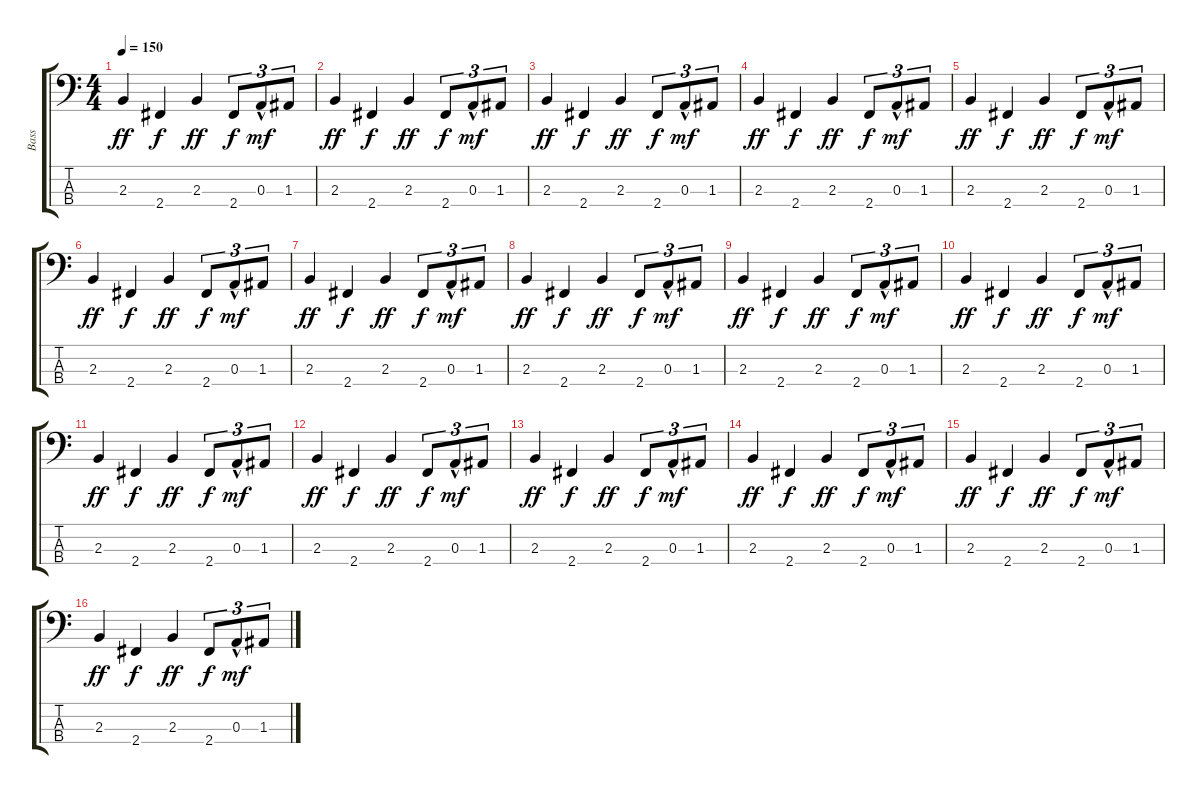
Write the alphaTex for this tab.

\track ("Bass" "Bass") {instrument electricbassfinger}
\staff {score tabs}
\tuning (G2 D2 A1 E1) {hide}
\ts (4 4)
\tempo 150
\clef f4
\ks c
2.3.4{dy ff} 2.4.4{dy f} 2.3.4{dy ff} 2.4.8{tu (3 2) dy f} 0.3{hac}.8{tu (3 2) dy mf} 1.3.8{tu (3 2)} |
2.3.4{dy ff} 2.4.4{dy f} 2.3.4{dy ff} 2.4.8{tu (3 2) dy f} 0.3{hac}.8{tu (3 2) dy mf} 1.3.8{tu (3 2)} |
2.3.4{dy ff} 2.4.4{dy f} 2.3.4{dy ff} 2.4.8{tu (3 2) dy f} 0.3{hac}.8{tu (3 2) dy mf} 1.3.8{tu (3 2)} |
2.3.4{dy ff} 2.4.4{dy f} 2.3.4{dy ff} 2.4.8{tu (3 2) dy f} 0.3{hac}.8{tu (3 2) dy mf} 1.3.8{tu (3 2)} |
2.3.4{dy ff} 2.4.4{dy f} 2.3.4{dy ff} 2.4.8{tu (3 2) dy f} 0.3{hac}.8{tu (3 2) dy mf} 1.3.8{tu (3 2)} |
2.3.4{dy ff} 2.4.4{dy f} 2.3.4{dy ff} 2.4.8{tu (3 2) dy f} 0.3{hac}.8{tu (3 2) dy mf} 1.3.8{tu (3 2)} |
2.3.4{dy ff} 2.4.4{dy f} 2.3.4{dy ff} 2.4.8{tu (3 2) dy f} 0.3{hac}.8{tu (3 2) dy mf} 1.3.8{tu (3 2)} |
2.3.4{dy ff} 2.4.4{dy f} 2.3.4{dy ff} 2.4.8{tu (3 2) dy f} 0.3{hac}.8{tu (3 2) dy mf} 1.3.8{tu (3 2)} |
2.3.4{dy ff} 2.4.4{dy f} 2.3.4{dy ff} 2.4.8{tu (3 2) dy f} 0.3{hac}.8{tu (3 2) dy mf} 1.3.8{tu (3 2)} |
2.3.4{dy ff} 2.4.4{dy f} 2.3.4{dy ff} 2.4.8{tu (3 2) dy f} 0.3{hac}.8{tu (3 2) dy mf} 1.3.8{tu (3 2)} |
2.3.4{dy ff} 2.4.4{dy f} 2.3.4{dy ff} 2.4.8{tu (3 2) dy f} 0.3{hac}.8{tu (3 2) dy mf} 1.3.8{tu (3 2)} |
2.3.4{dy ff} 2.4.4{dy f} 2.3.4{dy ff} 2.4.8{tu (3 2) dy f} 0.3{hac}.8{tu (3 2) dy mf} 1.3.8{tu (3 2)} |
2.3.4{dy ff} 2.4.4{dy f} 2.3.4{dy ff} 2.4.8{tu (3 2) dy f} 0.3{hac}.8{tu (3 2) dy mf} 1.3.8{tu (3 2)} |
2.3.4{dy ff} 2.4.4{dy f} 2.3.4{dy ff} 2.4.8{tu (3 2) dy f} 0.3{hac}.8{tu (3 2) dy mf} 1.3.8{tu (3 2)} |
2.3.4{dy ff} 2.4.4{dy f} 2.3.4{dy ff} 2.4.8{tu (3 2) dy f} 0.3{hac}.8{tu (3 2) dy mf} 1.3.8{tu (3 2)} |
2.3.4{dy ff} 2.4.4{dy f} 2.3.4{dy ff} 2.4.8{tu (3 2) dy f} 0.3{hac}.8{tu (3 2) dy mf} 1.3.8{tu (3 2)}
